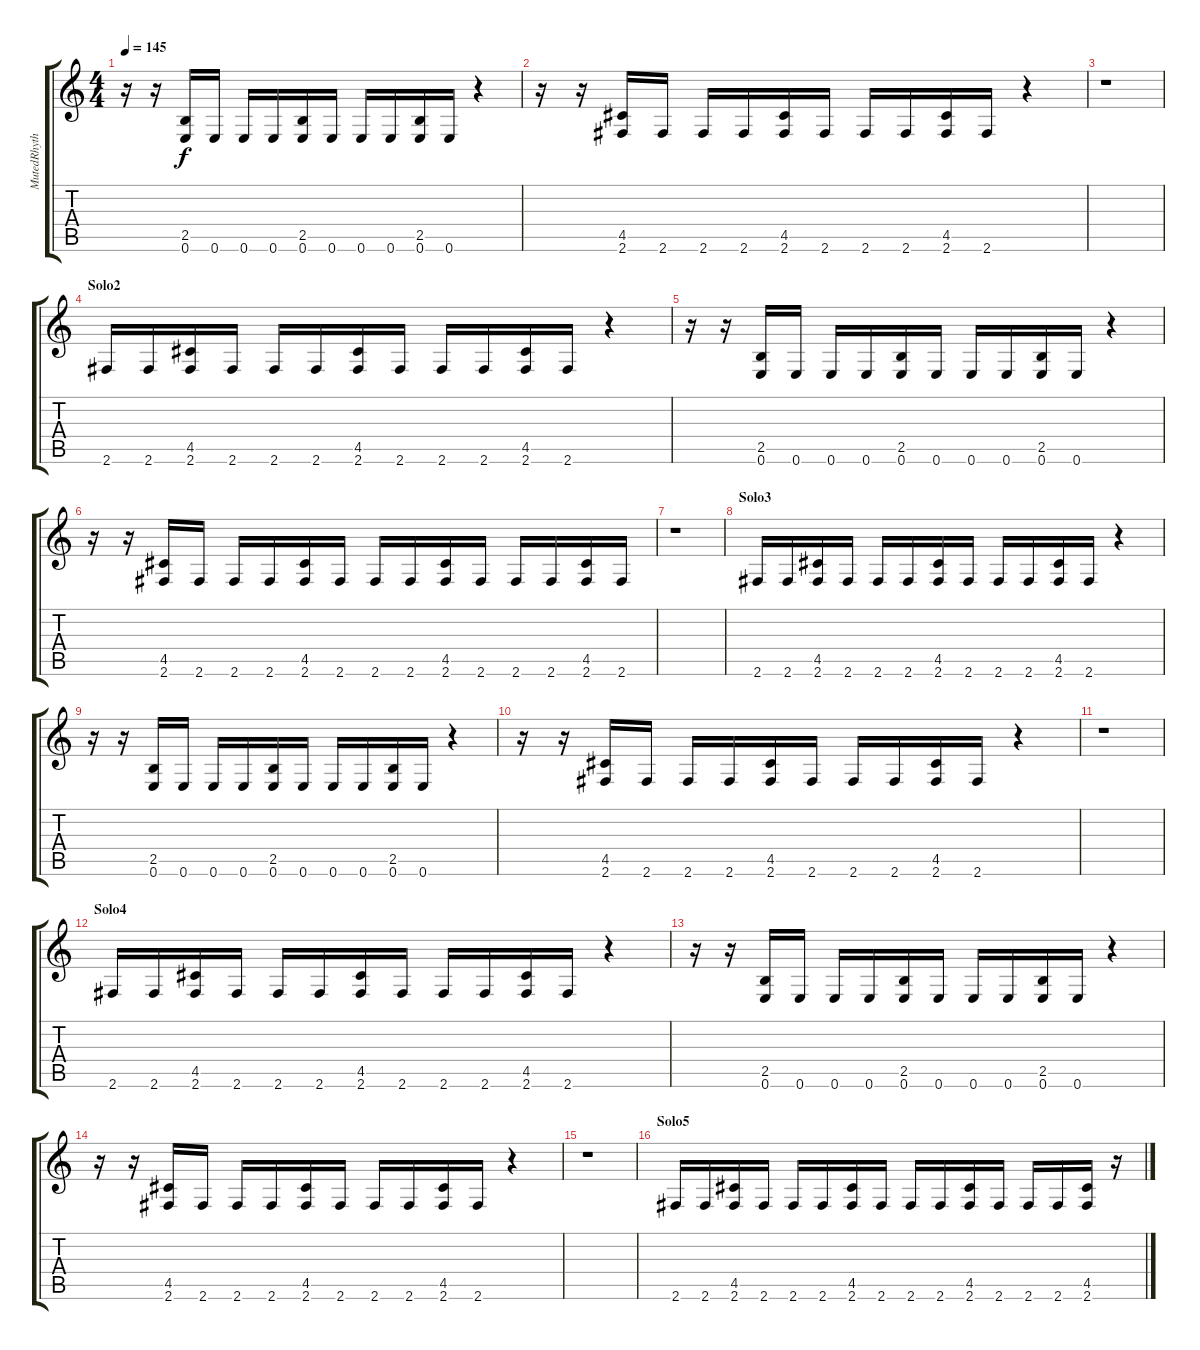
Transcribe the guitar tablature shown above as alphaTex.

\track ("MutedRhythm" "MutedRhyth") {instrument overdrivenguitar}
\staff {score tabs}
\tuning (E4 B3 G3 D3 A2 E2) {hide}
\ts (4 4)
\tempo 145
\clef g2
\ks c
r.16{dy f} r.16 (2.5 0.6).16 0.6.16 0.6.16 0.6.16 (2.5 0.6).16 0.6.16 0.6.16 0.6.16 (2.5 0.6).16 0.6.16 r.4 |
r.16 r.16 (4.5 2.6).16 2.6.16 2.6.16 2.6.16 (4.5 2.6).16 2.6.16 2.6.16 2.6.16 (4.5 2.6).16 2.6.16 r.4 |
r.1 |
\section ("" "Solo2")
2.6.16 2.6.16 (4.5 2.6).16 2.6.16 2.6.16 2.6.16 (4.5 2.6).16 2.6.16 2.6.16 2.6.16 (4.5 2.6).16 2.6.16 r.4 |
r.16 r.16 (2.5 0.6).16 0.6.16 0.6.16 0.6.16 (2.5 0.6).16 0.6.16 0.6.16 0.6.16 (2.5 0.6).16 0.6.16 r.4 |
r.16 r.16 (4.5 2.6).16 2.6.16 2.6.16 2.6.16 (4.5 2.6).16 2.6.16 2.6.16 2.6.16 (4.5 2.6).16 2.6.16 2.6.16 2.6.16 (4.5 2.6).16 2.6.16 |
r.1 |
\section ("" "Solo3")
2.6.16 2.6.16 (4.5 2.6).16 2.6.16 2.6.16 2.6.16 (4.5 2.6).16 2.6.16 2.6.16 2.6.16 (4.5 2.6).16 2.6.16 r.4 |
r.16 r.16 (2.5 0.6).16 0.6.16 0.6.16 0.6.16 (2.5 0.6).16 0.6.16 0.6.16 0.6.16 (2.5 0.6).16 0.6.16 r.4 |
r.16 r.16 (4.5 2.6).16 2.6.16 2.6.16 2.6.16 (4.5 2.6).16 2.6.16 2.6.16 2.6.16 (4.5 2.6).16 2.6.16 r.4 |
r.1 |
\section ("" "Solo4")
2.6.16 2.6.16 (4.5 2.6).16 2.6.16 2.6.16 2.6.16 (4.5 2.6).16 2.6.16 2.6.16 2.6.16 (4.5 2.6).16 2.6.16 r.4 |
r.16 r.16 (2.5 0.6).16 0.6.16 0.6.16 0.6.16 (2.5 0.6).16 0.6.16 0.6.16 0.6.16 (2.5 0.6).16 0.6.16 r.4 |
r.16 r.16 (4.5 2.6).16 2.6.16 2.6.16 2.6.16 (4.5 2.6).16 2.6.16 2.6.16 2.6.16 (4.5 2.6).16 2.6.16 r.4 |
r.1 |
\section ("" "Solo5")
2.6.16 2.6.16 (4.5 2.6).16 2.6.16 2.6.16 2.6.16 (4.5 2.6).16 2.6.16 2.6.16 2.6.16 (4.5 2.6).16 2.6.16 2.6.16 2.6.16 (4.5 2.6).16 r.16
